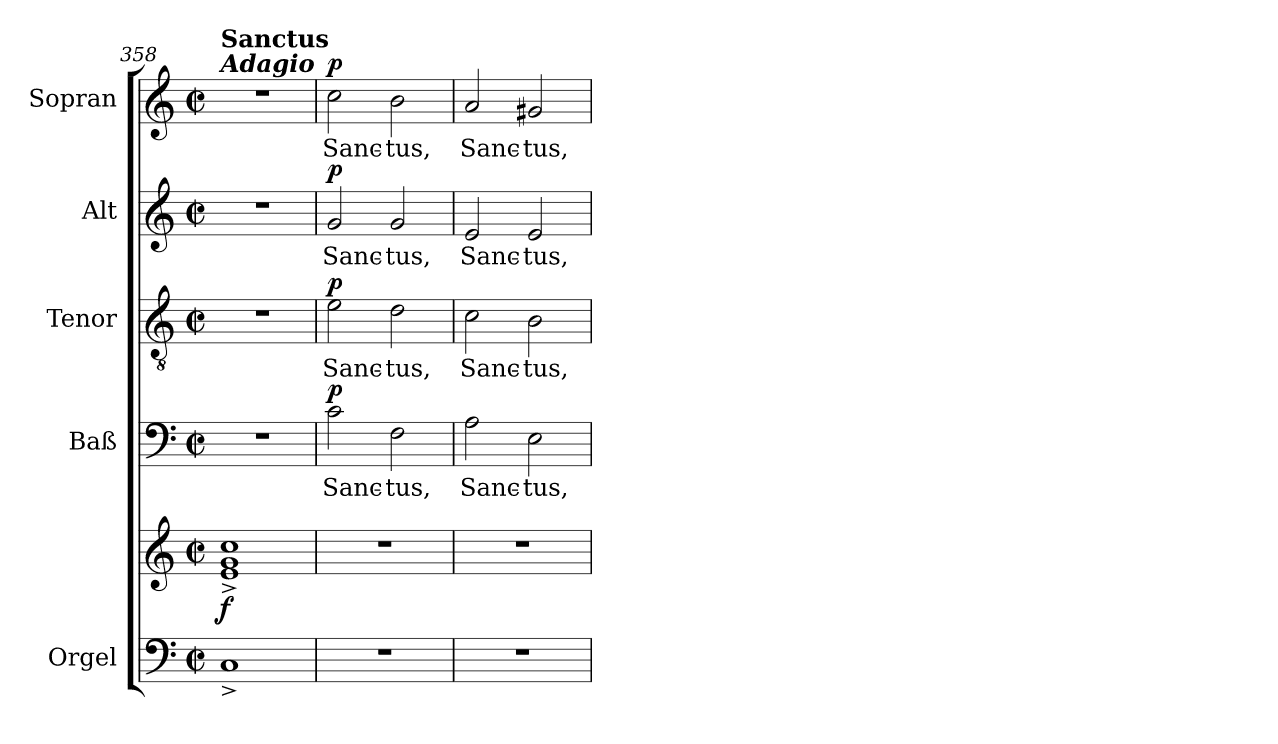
**kern	**kern	**dynam	**kern	**text	**dynam	**kern	**text	**dynam	**kern	**text	**dynam	**kern	**text	**dynam
*part5	*part5	*part5	*part4	*part4	*part4	*part3	*part3	*part3	*part2	*part2	*part2	*part1	*part1	*part1
*staff6	*staff5	*staff5/6	*staff4	*staff4	*staff4	*staff3	*staff3	*staff3	*staff2	*staff2	*staff2	*staff1	*staff1	*staff1
*I"Orgel	*	*	*I"Baß	*	*	*I"Tenor	*	*	*I"Alt	*	*	*I"Sopran	*	*
!!LO:PB:g=z
*clefF4	*clefG2	*	*clefF4	*	*	*clefGv2	*	*	*clefG2	*	*	*clefG2	*	*
*k[]	*k[]	*	*k[]	*	*	*k[]	*	*	*k[]	*	*	*k[]	*	*
*C:	*C:	*	*C:	*	*	*C:	*	*	*C:	*	*	*C:	*	*
*M2/2	*M2/2	*	*M2/2	*	*	*M2/2	*	*	*M2/2	*	*	*M2/2	*	*
*met(c|)	*met(c|)	*	*met(c|)	*	*	*met(c|)	*	*	*met(c|)	*	*	*met(c|)	*	*
=358	=358	=358	=358	=358	=358	=358	=358	=358	=358	=358	=358	=358	=358	=358
!	!	!	!	!	!	!	!	!	!	!	!	!LO:TX:a:Bi:t=Adagio	!	!
!	!	!	!	!	!	!	!	!	!	!	!	!LO:TX:a:B:t=Sanctus	!	!
!	!	!LO:DY:b	!	!	!	!	!	!	!	!	!	!	!	!
1C^<	1e^< 1g^< 1cc^<	f	1r	.	.	1r	.	.	1r	.	.	1r	.	.
=359	=359	=359	=359	=359	=359	=359	=359	=359	=359	=359	=359	=359	=359	=359
!	!	!	!	!LO:LY:b	!LO:DY:a	!	!LO:LY:b	!LO:DY:a	!	!LO:LY:b	!LO:DY:a	!	!LO:LY:b	!LO:DY:a
1r	1r	.	2c\	Sanc-	p	2e\	Sanc-	p	2g/	Sanc-	p	2cc\	Sanc-	p
!	!	!	!	!LO:LY:b	!	!	!LO:LY:b	!	!	!LO:LY:b	!	!	!LO:LY:b	!
.	.	.	2F\	-tus,	.	2d\	-tus,	.	2g/	-tus,	.	2b\	-tus,	.
=360	=360	=360	=360	=360	=360	=360	=360	=360	=360	=360	=360	=360	=360	=360
!	!	!	!	!LO:LY:b	!	!	!LO:LY:b	!	!	!LO:LY:b	!	!	!LO:LY:b	!
1r	1r	.	2A\	Sanc-	.	2c\	Sanc-	.	2e/	Sanc-	.	2a/	Sanc-	.
!	!	!	!	!LO:LY:b	!	!	!LO:LY:b	!	!	!LO:LY:b	!	!	!LO:LY:b	!
.	.	.	2E\	-tus,	.	2B\	-tus,	.	2e/	-tus,	.	2g#X/	-tus,	.
=	=	=	=	=	=	=	=	=	=	=	=	=	=	=
*-	*-	*-	*-	*-	*-	*-	*-	*-	*-	*-	*-	*-	*-	*-
